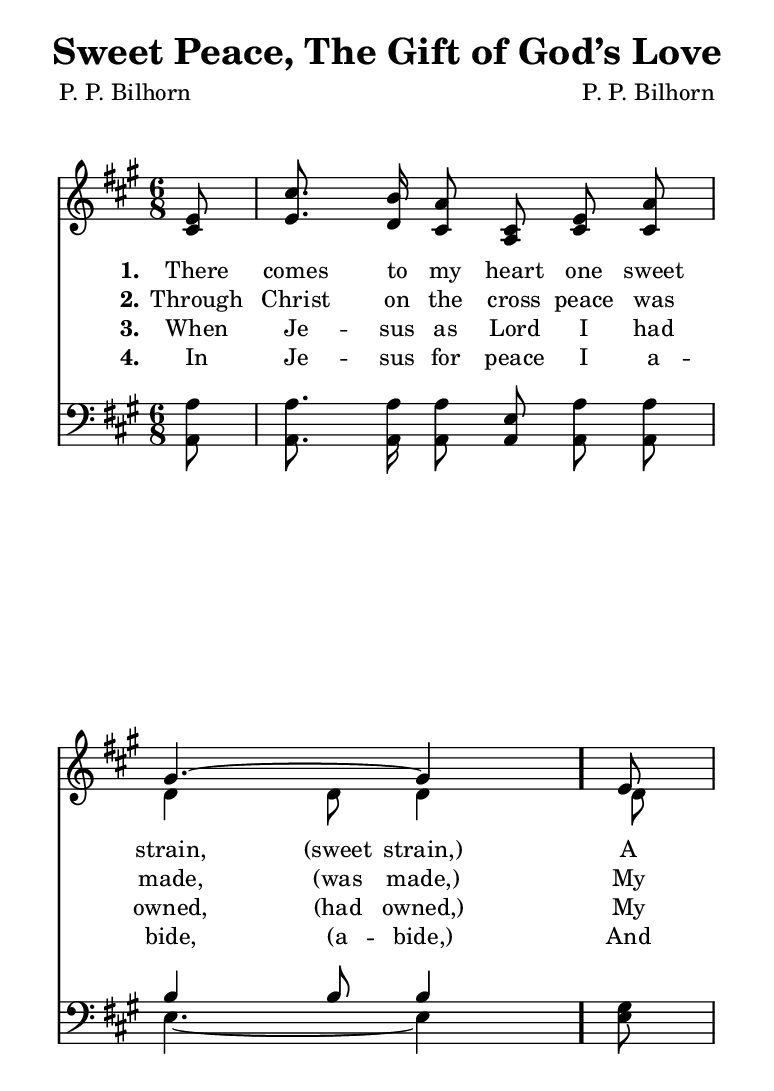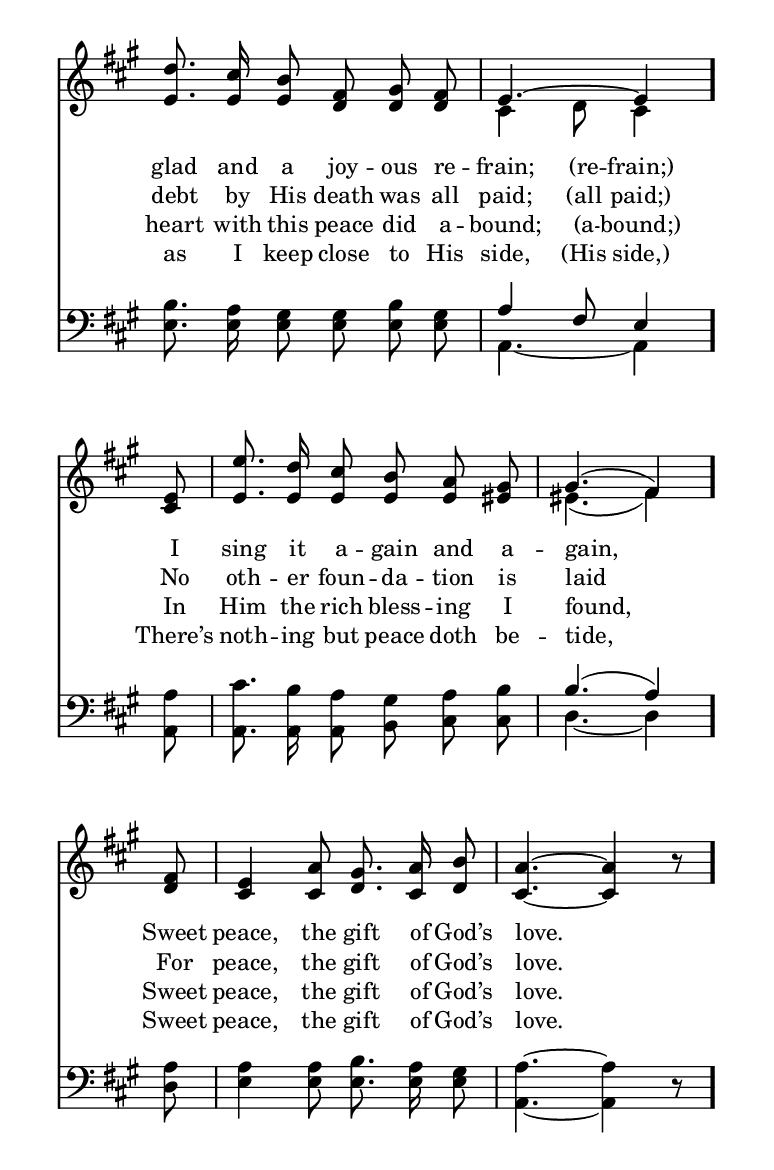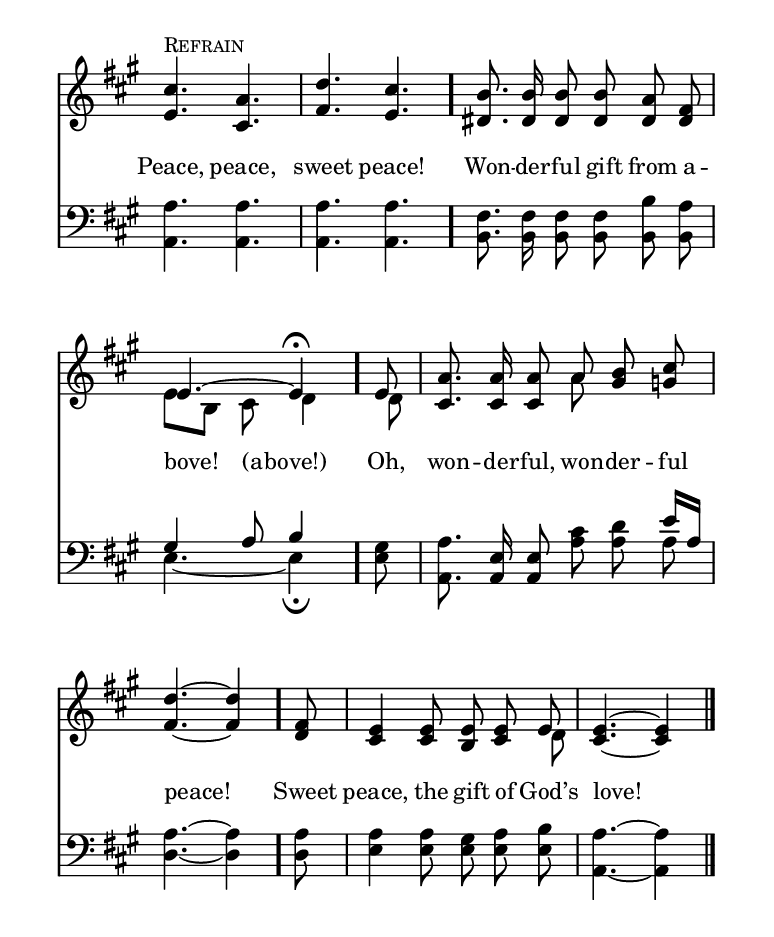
\include "common/global.ily"
\paper {
  \include "common/paper.ily"
  system-count = #(cond (is-eogsized 5) (#t #f))
}

\header{
  hymnnumber = "193"
  title = "Sweet Peace, The Gift of God’s Love"
  tunename = ""
  meter = ""
  poet = "P. P. Bilhorn"
  composer = "P. P. Bilhorn"
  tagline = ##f
}

ta = { \tempo 8=120 }
tb = { \tempo 8=80 } % not half the normal tempo in this case (aesthetic)

global = {
  \include "common/overrides.ily"
  \override Staff.TimeSignature.style = #'numbered
  \time 6/8
  \override Score.MetronomeMark.transparent = ##t % hide all fermata changes too
  \ta
  \key a \major
  \partial 8
  \autoBeamOff
}

patternA = { c8 | c8. c16 c8 c c c | c4. c4 }
patternB = { c8 | c8. c16 c8 c c c | c4 c8 c4 }
patternC = { c8 | c4 c8 c8. c16 c8 | c4. c4 c8 }

notesSoprano = {
\global
\relative c' {

  e8 | cis'8. b16 a8 cis, e a | gis4. ~ gis4 \eogbreak
  \changePitch \patternA { e | d' cis b fis gis fis | e ~ e } \eogbreak
  \changePitch \patternA { e | e' d cis b a gis | gis( fis) }
  \changePitch \patternC { fis | e a gis a b | a ~ a r }

  \eogbreak
  << s^\markup { \small \caps "Refrain" }
  { cis4. a | d cis } >>
  b8. b16 b8 b a fis | e4.~ \tb e4 \fermata \ta \eogbreak
  \changePitch \patternA { e | a a a a b cis | d ~ d }
  fis,8 | e4 e8 e e e | e4. ~ e4

  \bar "|."

}
}

notesAlto = {
\global
\relative e' {

  \changePitch \patternB { cis | e d cis a cis cis | d d d }
  \changePitch \patternB { d | e e e d d d | cis d cis }
  \changePitch \patternA { cis | e e e e e eis | eis( fis) }
  \changePitch \patternC { d | cis cis d cis d | cis ~ cis r }

  e4. cis | fis e
  dis8. dis16 dis8 dis dis dis | e8[ b] cis d4
  \changePitch \patternA { d | cis cis cis a' gis g | fis ~ fis }
  d8 | cis4 cis8 b cis d | cis4. ~ cis4

}
}

notesTenor = {
\global
\relative a {

  \changePitch \patternB { a | a a a e a a | b b b }
  \changePitch \patternB { gis | b a gis gis b gis | a fis e }
  \changePitch \patternA { a | cis b a gis a b | b( a) }
  \changePitch \patternC { a | a a b a gis | a ~ a r }

  a4. a | a a
  fis8. fis16 fis8 fis b a | gis4 a8 b4
  gis8 | a8. e16 e8 cis' d e16[ a,] | a4. ~ a4
  a8 | a4 a8 gis a b | a4. ~ a4

}
}

notesBass = {
\global
\relative f, {

  \changePitch \patternA { a | a a a a a a | e' ~ e }
  \changePitch \patternA { e | e e e e e e | a, ~ a }
  \changePitch \patternA { a | a a a b cis cis | d ~ d }
  \changePitch \patternC { d | e e e e e | a, ~ a r }

  a4. a | a a
  b8. b16 b8 b b b | e4. ~ e4_\fermata
  \changePitch \patternA { e | a, a a a' a a | d, ~ d }
  d8 | e4 e8 e e e | a,4. ~ a4

}
}

Refrain = \lyricmode {

Peace, peace, sweet peace! \bar "."
Won -- der -- ful gift from a -- bove! %{HIDE>%} (a -- bove!) %{<HIDE%} \bar "."
Oh, won -- der -- ful, won -- der -- ful peace! \bar "."
Sweet peace, the gift of God’s love! \bar "."

}

wordsA = \lyricmode {
\set stanza = "1."

There comes to my heart one sweet strain, %{HIDE>%} (sweet strain,) %{<HIDE%} \bar "."
A glad and a joy -- ous re -- frain; %{HIDE>%} (re -- frain;) %{<HIDE%} \bar "."
I sing it a -- gain and a -- gain, \bar "."
Sweet peace, the gift of God’s love. \bar "."

}

wordsB = \lyricmode {
\set stanza = "2."

Through Christ on the cross peace was made, %{HIDE>%} (was made,) %{<HIDE%}
My debt by His death was all paid; %{HIDE>%} (all paid;) %{<HIDE%}
No oth -- er foun -- da -- tion is laid
For peace, the gift of God’s love.

\Refrain

}

wordsC = \lyricmode {
\set stanza = "3."

When Je -- sus as Lord I had owned, %{HIDE>%} (had owned,) %{<HIDE%}
My heart with this peace did a -- bound; %{HIDE>%} (a -- bound;) %{<HIDE%}
In Him the rich bless -- ing I found,
Sweet peace, the gift of God’s love.

}

wordsD = \lyricmode {
\set stanza = "4."

In Je -- sus for peace I a -- bide, %{HIDE>%} (a -- bide,) %{<HIDE%}
And as I keep close to His side, %{HIDE>%} (His side,) %{<HIDE%}
There’s noth -- ing but peace doth be -- tide,
Sweet peace, the gift of God’s love.

}

\score {
  \context ChoirStaff <<
    \context Staff = upper <<
      \set Staff.autoBeaming = ##f
      \set ChoirStaff.systemStartDelimiter = #'SystemStartBar
      \set ChoirStaff.printPartCombineTexts = ##f
      \partcombine #'(2 . 9) \notesSoprano \notesAlto
      \context NullVoice = sopranos { \voiceOne << \notesSoprano >> }
      \context NullVoice = altos { \voiceTwo << \notesAlto >> }
      \context Lyrics = one   \lyricsto altos \wordsA
      \context Lyrics = two   \lyricsto altos \wordsB
      \context Lyrics = three \lyricsto altos \wordsC
      \context Lyrics = four  \lyricsto altos \wordsD
    >>
    \context Staff = men <<
      \set Staff.autoBeaming = ##f
      \clef bass
      \set ChoirStaff.printPartCombineTexts = ##f
      \partcombine #'(2 . 9) \notesTenor \notesBass
      \context NullVoice = tenors { \voiceOne << \notesTenor >> }
      \context NullVoice = basses { \voiceTwo << \notesBass >> }
    >>
  >>
  \layout {
    \include "common/layout.ily"
  }
  \midi{
    \include "common/midi.ily"
  }
}

\version "2.19.49"  % necessary for upgrading to future LilyPond versions.

% vi:set et ts=2 sw=2 ai nocindent syntax=lilypond:
